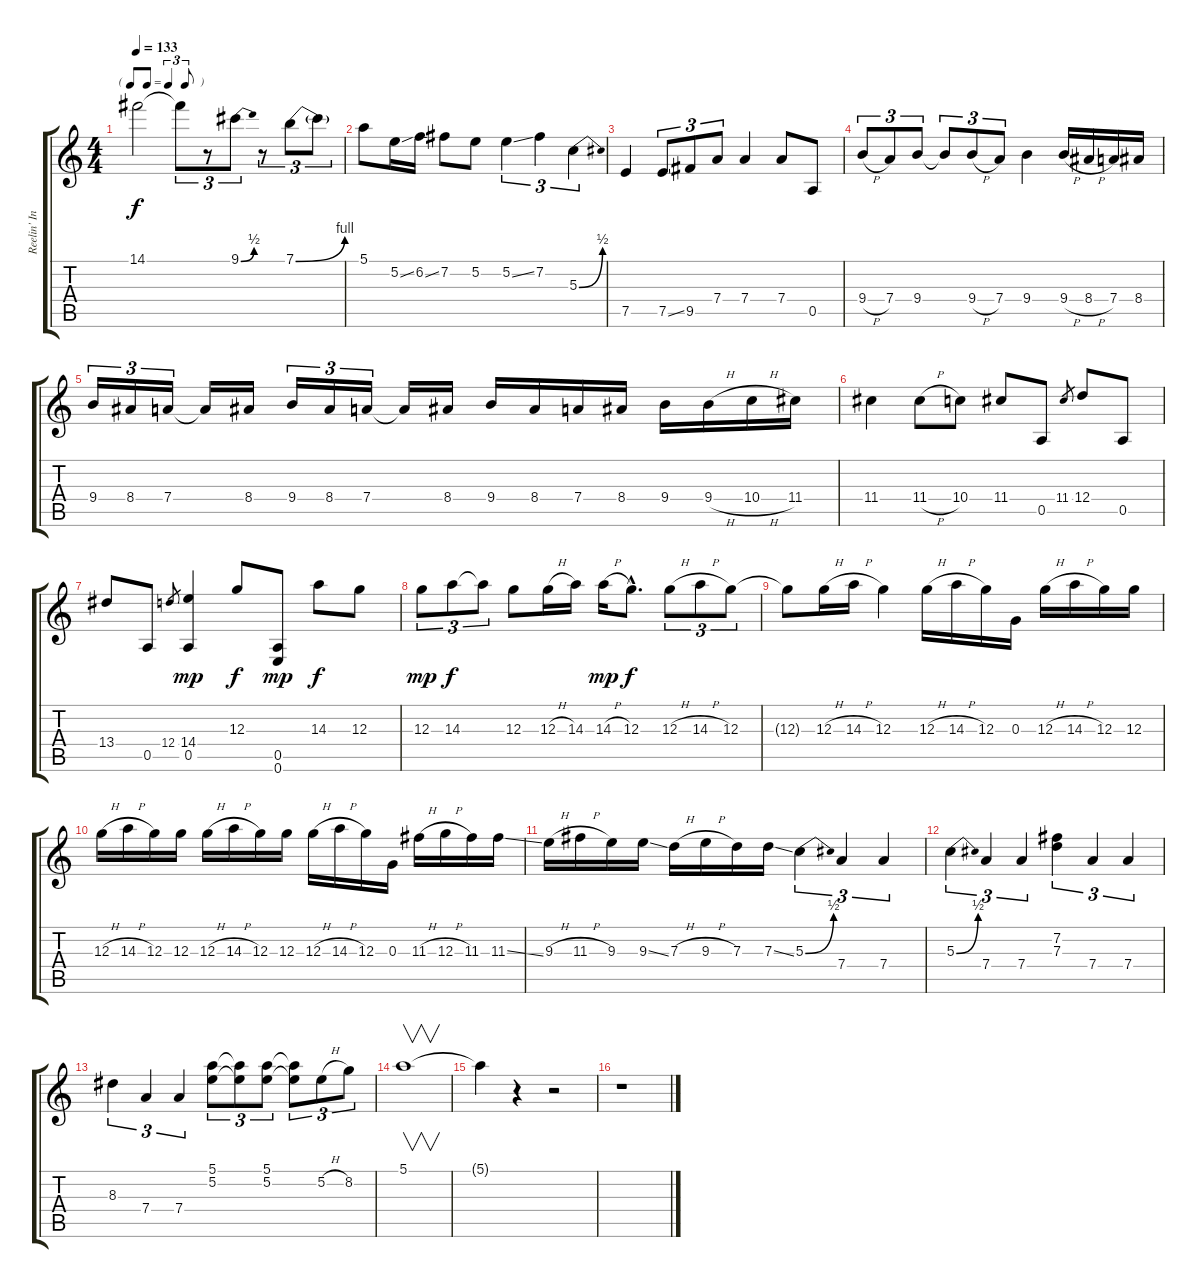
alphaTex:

\track ("Reelin' In The Years" "Reelin' In") {instrument overdrivenguitar}
\staff {score tabs}
\tuning (E4 B3 G3 D3 A2 E2) {hide}
\ts (4 4)
\tf triplet8th
\tempo 133
\clef g2
\ks c
14.1{t}.2{dy f} 14.1{t}.8{tu (3 2)} r.8{tu (3 2)} 9.1{be (bend 0 0 60 2)}.8{tu (3 2)} r.8{tu (3 2)} 7.1{be (bend 0 0 60 4)}.8{tu (3 2)} 7.1{t}.8{tu (3 2)} |
5.1.8 5.2{ss}.16 6.2{ss}.16 7.2.8 5.2.8 5.2{ss}.4{tu (3 2)} 7.2.4{tu (3 2)} 5.3{be (bend 0 0 60 2)}.4{tu (3 2)} |
7.5.4 7.5{ss}.8{tu (3 2)} 9.5.8{tu (3 2)} 7.4.8{tu (3 2)} 7.4.4 7.4.8 0.5.8 |
9.4{h}.8{tu (3 2)} 7.4.8{tu (3 2)} 9.4.8{tu (3 2)} 9.4{t}.8{tu (3 2)} 9.4{h}.8{tu (3 2)} 7.4.8{tu (3 2)} 9.4.4 9.4{h}.16 8.4{h}.16 7.4.16 8.4.16 |
9.4.16{tu (3 2)} 8.4.16{tu (3 2)} 7.4.16{tu (3 2)} 7.4{t}.16 8.4.16 9.4.16{tu (3 2)} 8.4.16{tu (3 2)} 7.4.16{tu (3 2)} 7.4{t}.16 8.4.16 9.4.16 8.4.16 7.4.16 8.4.16 9.4.16 9.4{h}.16 10.4{h}.16 11.4.16 |
11.4.4 11.4{h}.8 10.4.8 11.4.8 0.5.8 11.4.8{gr} 12.4.8 0.5.8 |
13.4.8 0.5.8 12.4.8{gr} (14.4 0.5).4{dy mp} 12.3.8{dy f} (0.5 0.6).8{dy mp} 14.3.8{dy f} 12.3.8 |
12.3.8{tu (3 2) dy mp} 14.3.8{tu (3 2) dy f} 14.3{t}.8{tu (3 2)} 12.3.8 12.3{h}.16 14.3.16 14.3{h}.16{dy mp} 12.3{hac}.8{d dy f} 12.3{h}.8{tu (3 2)} 14.3{h}.8{tu (3 2)} 12.3.8{tu (3 2)} |
12.3{t}.8 12.3{h}.16 14.3{h}.16 12.3.4 12.3{h}.16 14.3{h}.16 12.3.16 0.3.16 12.3{h}.16 14.3{h}.16 12.3.16 12.3.16 |
12.3{h}.16 14.3{h}.16 12.3.16 12.3.16 12.3{h}.16 14.3{h}.16 12.3.16 12.3.16 12.3{h}.16 14.3{h}.16 12.3.16 0.3.16 11.3{h}.16 12.3{h}.16 11.3.16 11.3{ss}.16 |
9.3{h}.16 11.3{h}.16 9.3.16 9.3{ss}.16 7.3{h}.16 9.3{h}.16 7.3.16 7.3{ss}.16 5.3{be (bend 0 0 60 2)}.4{tu (3 2)} 7.4.4{tu (3 2)} 7.4.4{tu (3 2)} |
5.3{be (bend 0 0 60 2)}.4{tu (3 2)} 7.4.4{tu (3 2)} 7.4.4{tu (3 2)} (7.2 7.3).4{tu (3 2)} 7.4.4{tu (3 2)} 7.4.4{tu (3 2)} |
8.3.4{tu (3 2)} 7.4.4{tu (3 2)} 7.4.4{tu (3 2)} (5.1 5.2).8{tu (3 2)} (5.1{t} 5.2{t}).8{tu (3 2)} (5.1 5.2).8{tu (3 2)} (5.1{t} 5.2{t}).8{tu (3 2)} 5.2{h}.8{tu (3 2)} 8.2.8{tu (3 2)} |
5.1.1{v} |
5.1{t}.4 r.4 r.2 |
r.1
